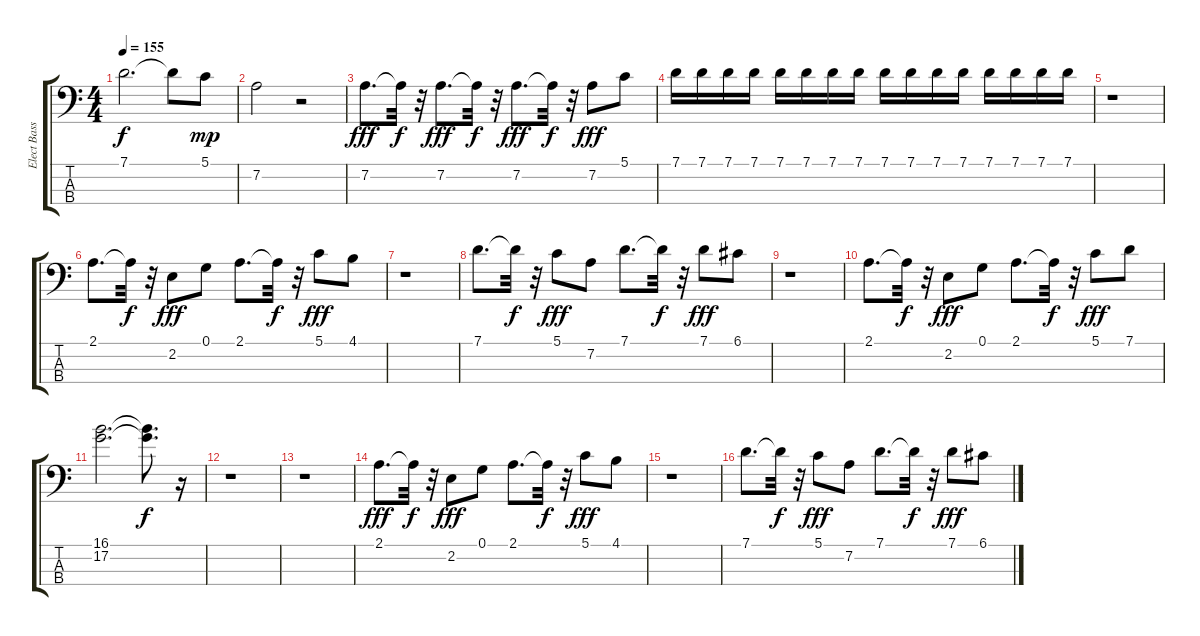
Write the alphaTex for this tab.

\track ("Elect Bass" "Elect Bass") {instrument electricbasspick}
\staff {score tabs}
\tuning (G2 D2 A1 E1) {hide}
\ts (4 4)
\tempo 155
\clef f4
\ks c
7.1.2{d dy f} 7.1{t}.8 5.1.8{dy mp} |
7.2.2 r.2 |
7.2.8{d dy fff} 7.2{t}.32{dy f} r.32 7.2.8{d dy fff} 7.2{t}.32{dy f} r.32 7.2.8{d dy fff} 7.2{t}.32{dy f} r.32 7.2.8{dy fff} 5.1.8 |
7.1.16 7.1.16 7.1.16 7.1.16 7.1.16 7.1.16 7.1.16 7.1.16 7.1.16 7.1.16 7.1.16 7.1.16 7.1.16 7.1.16 7.1.16 7.1.16 |
r.1 |
2.1.8{d} 2.1{t}.32{dy f} r.32 2.2.8{dy fff} 0.1.8 2.1.8{d} 2.1{t}.32{dy f} r.32 5.1.8{dy fff} 4.1.8 |
r.1 |
7.1.8{d} 7.1{t}.32{dy f} r.32 5.1.8{dy fff} 7.2.8 7.1.8{d} 7.1{t}.32{dy f} r.32 7.1.8{dy fff} 6.1.8 |
r.1 |
2.1.8{d} 2.1{t}.32{dy f} r.32 2.2.8{dy fff} 0.1.8 2.1.8{d} 2.1{t}.32{dy f} r.32 5.1.8{dy fff} 7.1.8 |
(16.1 17.2).2{d} (16.1{t} 17.2{t}).8{d dy f} r.16 |
r.1 |
r.1 |
2.1.8{d dy fff} 2.1{t}.32{dy f} r.32 2.2.8{dy fff} 0.1.8 2.1.8{d} 2.1{t}.32{dy f} r.32 5.1.8{dy fff} 4.1.8 |
r.1 |
7.1.8{d} 7.1{t}.32{dy f} r.32 5.1.8{dy fff} 7.2.8 7.1.8{d} 7.1{t}.32{dy f} r.32 7.1.8{dy fff} 6.1.8
